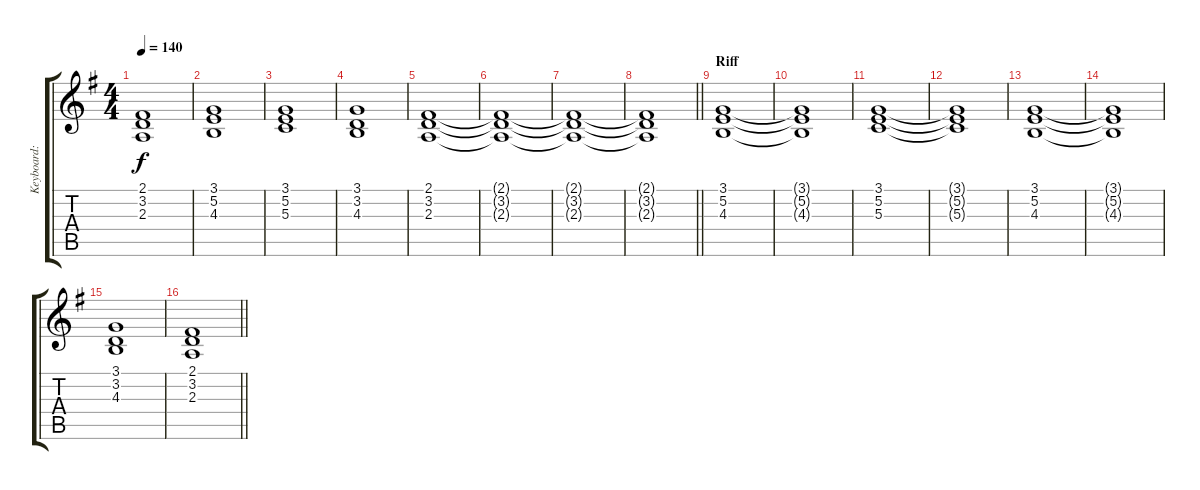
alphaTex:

\track ("Keyboard: Ferdy Doernberg" "Keyboard: ") {instrument stringensemble1}
\staff {score tabs}
\tuning (E4 B3 G3 D3 A2 E2) {hide}
\ts (4 4)
\tempo 140
\clef g2
\ks eminor
(2.1 3.2 2.3).1{dy f} |
(3.1 5.2 4.3).1 |
(3.1 5.2 5.3).1 |
(3.1 3.2 4.3).1 |
(2.1 3.2 2.3).1 |
(2.1{t} 3.2{t} 2.3{t}).1 |
(2.1{t} 3.2{t} 2.3{t}).1 |
\barLineRight lightlight
(2.1{t} 3.2{t} 2.3{t}).1 |
\section ("" "Riff")
(3.1 5.2 4.3).1 |
(3.1{t} 5.2{t} 4.3{t}).1 |
(3.1 5.2 5.3).1 |
(3.1{t} 5.2{t} 5.3{t}).1 |
(3.1 5.2 4.3).1 |
(3.1{t} 5.2{t} 4.3{t}).1 |
(3.1 3.2 4.3).1 |
\barLineRight lightlight
(2.1 3.2 2.3).1
